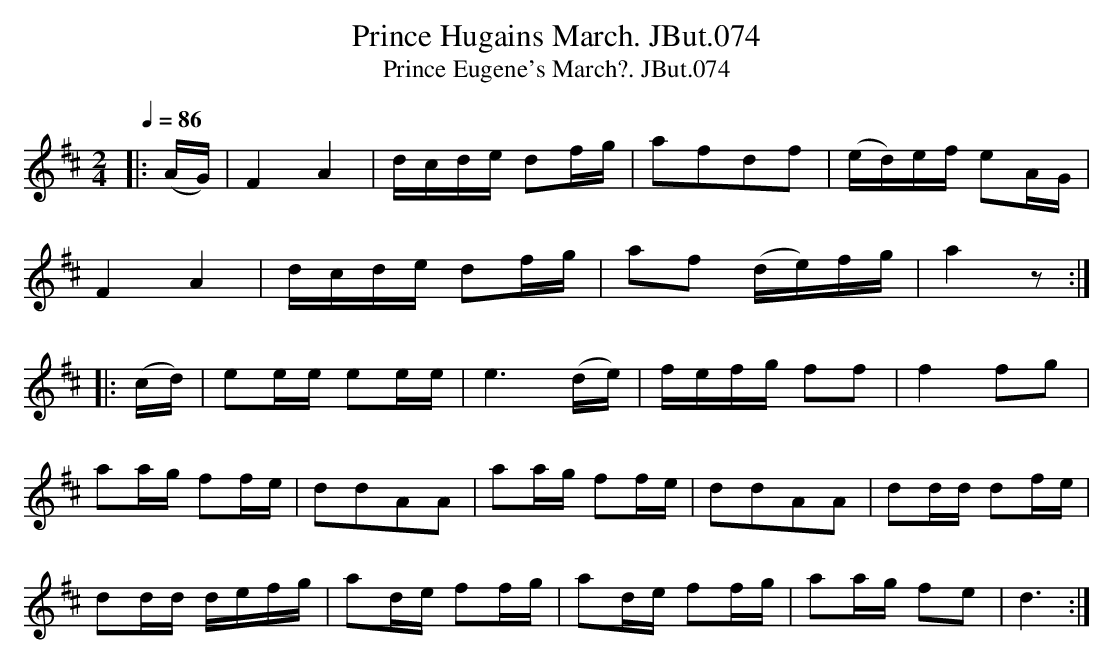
X:1
T:Prince Hugains March. JBut.074
T:Prince Eugene's March?. JBut.074
M:2/4
L:1/16
Q:1/4=86
K:D
|:(AG)|F4 A4|dcde d2fg|a2f2d2f2|(ed)ef e2AG|
F4 A4|dcde d2fg|a2f2 (de)fg|a4 z2:|
|:(cd)|e2ee e2ee|e6 (de)|fefg f2f2|f4 f2g2|
a2ag f2fe|d2d2A2A2|a2ag f2fe|d2d2A2A2|d2dd d2fe|
d2dd defg|a2de f2fg|a2de f2fg|a2ag f2e2|d6:|
